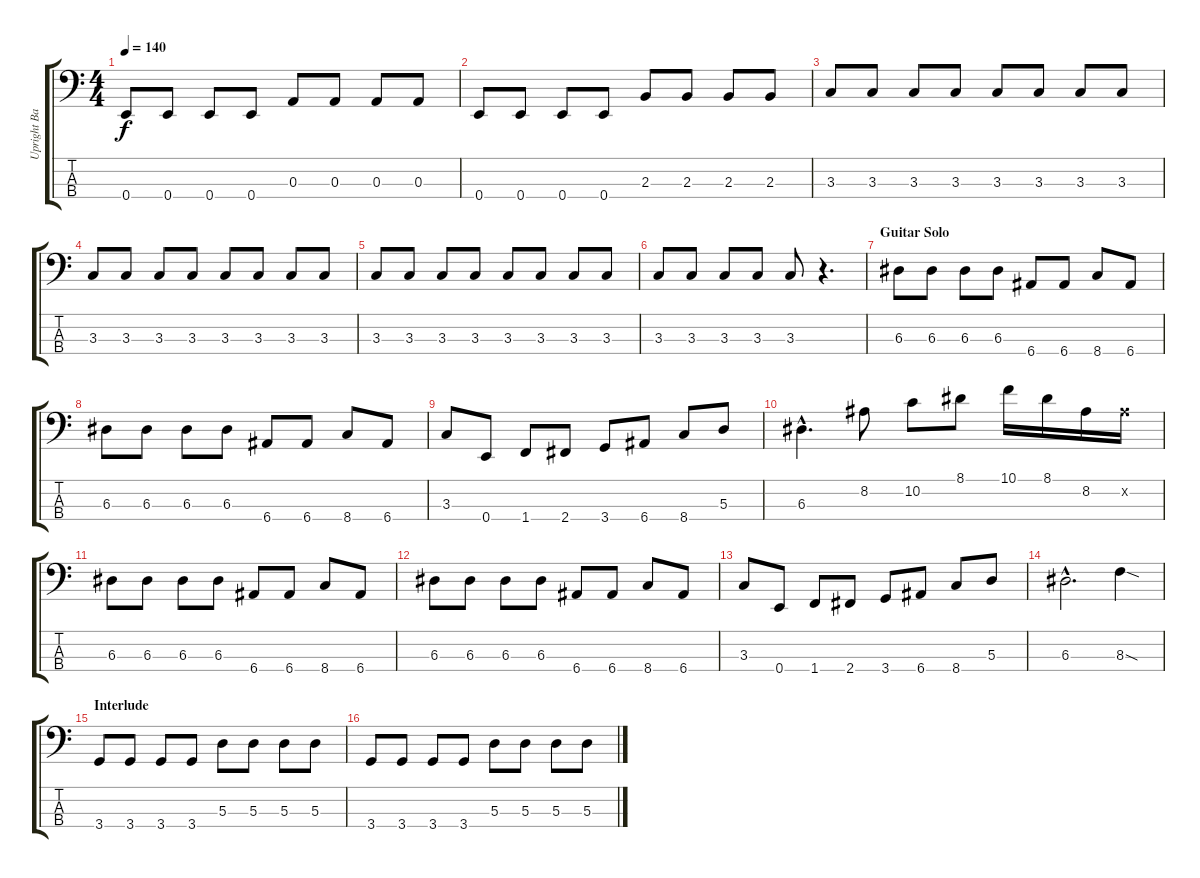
\track ("Upright Bass - Scott Owen" "Upright Ba") {instrument electricbassfinger}
\staff {score tabs}
\tuning (G2 D2 A1 E1) {hide}
\ts (4 4)
\tempo 140
\clef f4
\ks c
0.4.8{dy f} 0.4.8 0.4.8 0.4.8 0.3.8 0.3.8 0.3.8 0.3.8 |
0.4.8 0.4.8 0.4.8 0.4.8 2.3.8 2.3.8 2.3.8 2.3.8 |
3.3.8 3.3.8 3.3.8 3.3.8 3.3.8 3.3.8 3.3.8 3.3.8 |
3.3.8 3.3.8 3.3.8 3.3.8 3.3.8 3.3.8 3.3.8 3.3.8 |
3.3.8 3.3.8 3.3.8 3.3.8 3.3.8 3.3.8 3.3.8 3.3.8 |
3.3.8 3.3.8 3.3.8 3.3.8 3.3.8 r.4{d} |
\section ("" "Guitar Solo")
6.3.8 6.3.8 6.3.8 6.3.8 6.4.8 6.4.8 8.4.8 6.4.8 |
6.3.8 6.3.8 6.3.8 6.3.8 6.4.8 6.4.8 8.4.8 6.4.8 |
3.3.8 0.4.8 1.4.8 2.4.8 3.4.8 6.4.8 8.4.8 5.3.8 |
6.3{hac}.4{d} 8.2.8 10.2.8 8.1.8 10.1.16 8.1.16 8.2.16 8.2{x}.16 |
6.3.8 6.3.8 6.3.8 6.3.8 6.4.8 6.4.8 8.4.8 6.4.8 |
6.3.8 6.3.8 6.3.8 6.3.8 6.4.8 6.4.8 8.4.8 6.4.8 |
3.3.8 0.4.8 1.4.8 2.4.8 3.4.8 6.4.8 8.4.8 5.3.8 |
6.3{hac}.2{d} 8.3{sod}.4 |
\section ("" "Interlude")
3.4.8 3.4.8 3.4.8 3.4.8 5.3.8 5.3.8 5.3.8 5.3.8 |
3.4.8 3.4.8 3.4.8 3.4.8 5.3.8 5.3.8 5.3.8 5.3.8
